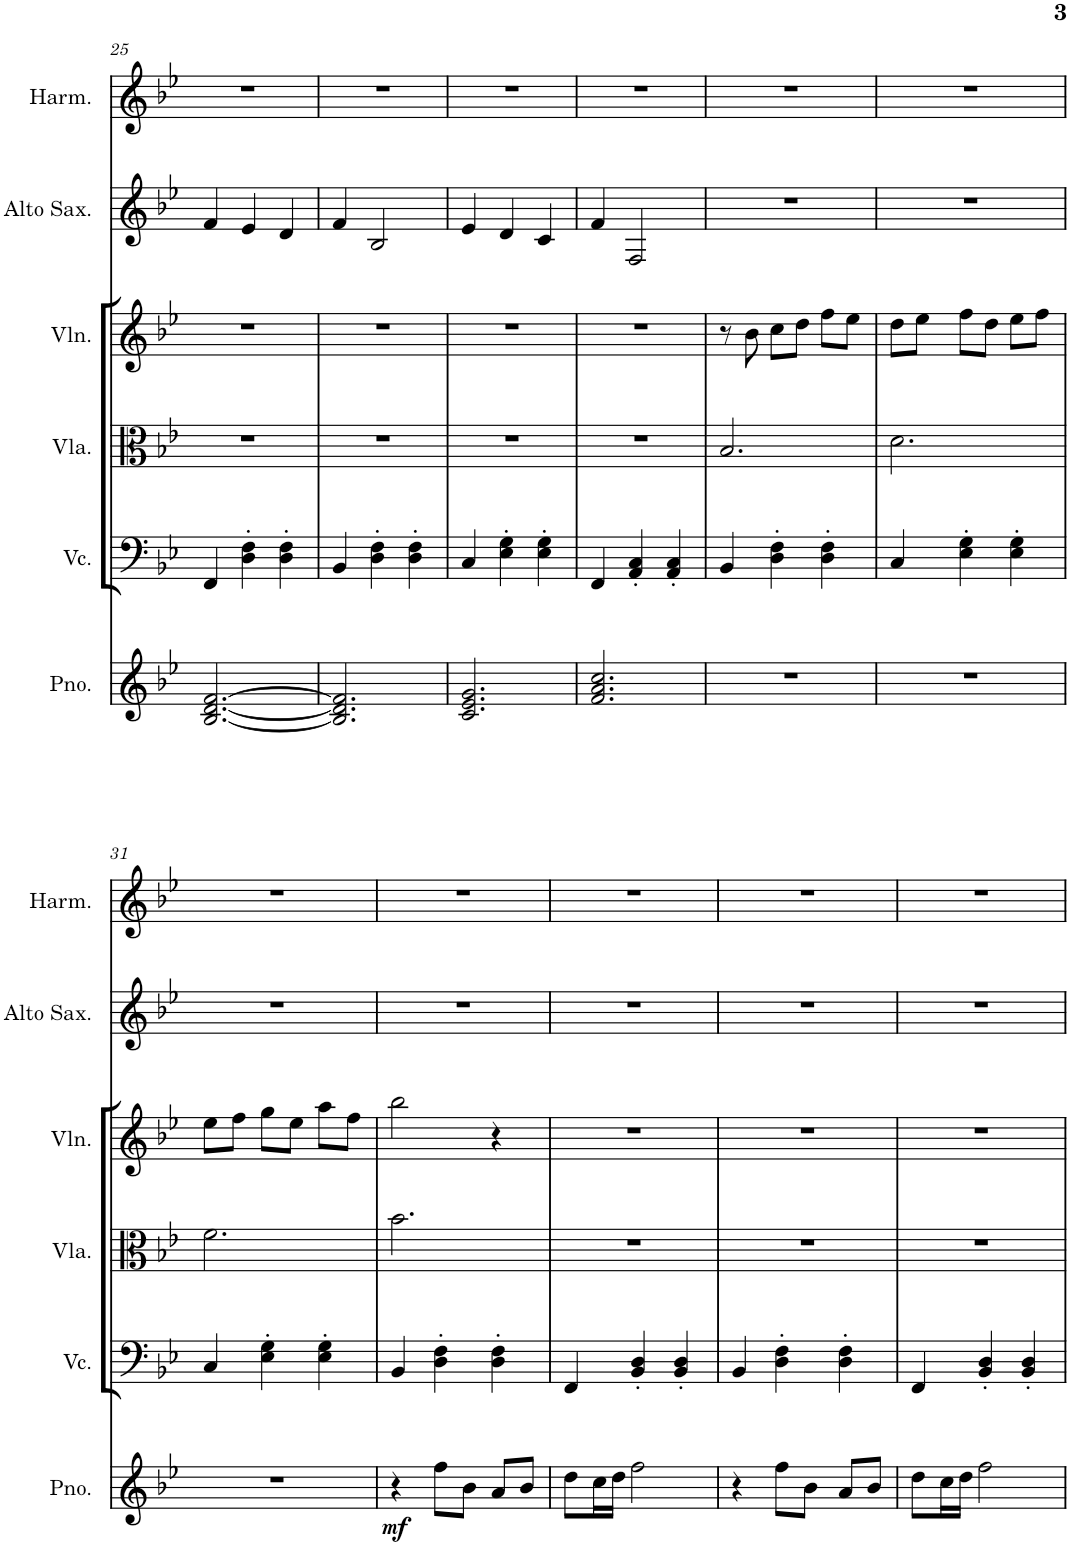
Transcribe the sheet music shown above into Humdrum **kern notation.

**kern	**dynam	**kern	**kern	**kern	**kern	**kern
*part6	*part6	*part5	*part4	*part3	*part2	*part1
*staff6	*staff6	*staff5	*staff4	*staff3	*staff2	*staff1
*I"Piano	*	*I"Cello	*I"Viola	*I"Violin	*I"Alto Saxophone	*I"Harmonica
*I'Pno.	*	*	*I'Vla.	*I'Vln.	*I'Alto Sax.	*I'Harm.
!!LO:PB:g=z
*clefG2	*	*clefF4	*clefC3	*clefG2	*clefG2	*clefG2
*	*	*	*	*	*Trd5c9	*
*k[b-e-]	*	*k[b-e-]	*k[b-e-]	*k[b-e-]	*k[b-e-]	*k[b-e-]
*M3/4	*	*M3/4	*M3/4	*M3/4	*M3/4	*M3/4
=25	=25	=25	=25	=25	=25	=25
[2.B-/ [2.d/ [2.f/	.	4FF/	2.r	2.r	4f/	2.r
.	.	4D\' 4F\'	.	.	4e-/	.
.	.	4D\' 4F\'	.	.	4d/	.
=26	=26	=26	=26	=26	=26	=26
2.B-/] 2.d/] 2.f/]	.	4BB-/	2.r	2.r	4f/	2.r
.	.	4D\' 4F\'	.	.	2B-/	.
.	.	4D\' 4F\'	.	.	.	.
=27	=27	=27	=27	=27	=27	=27
2.c/ 2.e-/ 2.g/	.	4C/	2.r	2.r	4e-/	2.r
.	.	4E-\' 4G\'	.	.	4d/	.
.	.	4E-\' 4G\'	.	.	4c/	.
=28	=28	=28	=28	=28	=28	=28
2.f/ 2.a/ 2.cc/	.	4FF/	2.r	2.r	4f/	2.r
.	.	4AA/' 4C/'	.	.	2F/	.
.	.	4AA/' 4C/'	.	.	.	.
=29	=29	=29	=29	=29	=29	=29
2.r	.	4BB-/	2.B-/	8r	2.r	2.r
.	.	.	.	8b-\	.	.
.	.	4D\' 4F\'	.	8cc\L	.	.
.	.	.	.	8dd\J	.	.
.	.	4D\' 4F\'	.	8ff\L	.	.
.	.	.	.	8ee-\J	.	.
=30	=30	=30	=30	=30	=30	=30
2.r	.	4C/	2.d\	8dd\L	2.r	2.r
.	.	.	.	8ee-\J	.	.
.	.	4E-\' 4G\'	.	8ff\L	.	.
.	.	.	.	8dd\J	.	.
.	.	4E-\' 4G\'	.	8ee-\L	.	.
.	.	.	.	8ff\J	.	.
!!LO:LB:g=z
=31	=31	=31	=31	=31	=31	=31
2.r	.	4C/	2.f\	8ee-\L	2.r	2.r
.	.	.	.	8ff\J	.	.
.	.	4E-\' 4G\'	.	8gg\L	.	.
.	.	.	.	8ee-\J	.	.
.	.	4E-\' 4G\'	.	8aa\L	.	.
.	.	.	.	8ff\J	.	.
=32	=32	=32	=32	=32	=32	=32
!	!LO:DY:b	!	!	!	!	!
4r	mf	4BB-/	2.b-\	2bb-\	2.r	2.r
8ff\L	.	4D\' 4F\'	.	.	.	.
8b-\J	.	.	.	.	.	.
8a/L	.	4D\' 4F\'	.	4r	.	.
8b-/J	.	.	.	.	.	.
=33	=33	=33	=33	=33	=33	=33
8dd\L	.	4FF/	2.r	2.r	2.r	2.r
16cc\L	.	.	.	.	.	.
16dd\JJ	.	.	.	.	.	.
2ff\	.	4BB-/' 4D/'	.	.	.	.
.	.	4BB-/' 4D/'	.	.	.	.
=34	=34	=34	=34	=34	=34	=34
4r	.	4BB-/	2.r	2.r	2.r	2.r
8ff\L	.	4D\' 4F\'	.	.	.	.
8b-\J	.	.	.	.	.	.
8a/L	.	4D\' 4F\'	.	.	.	.
8b-/J	.	.	.	.	.	.
=35	=35	=35	=35	=35	=35	=35
8dd\L	.	4FF/	2.r	2.r	2.r	2.r
16cc\L	.	.	.	.	.	.
16dd\JJ	.	.	.	.	.	.
2ff\	.	4BB-/' 4D/'	.	.	.	.
.	.	4BB-/' 4D/'	.	.	.	.
=	=	=	=	=	=	=
*-	*-	*-	*-	*-	*-	*-
